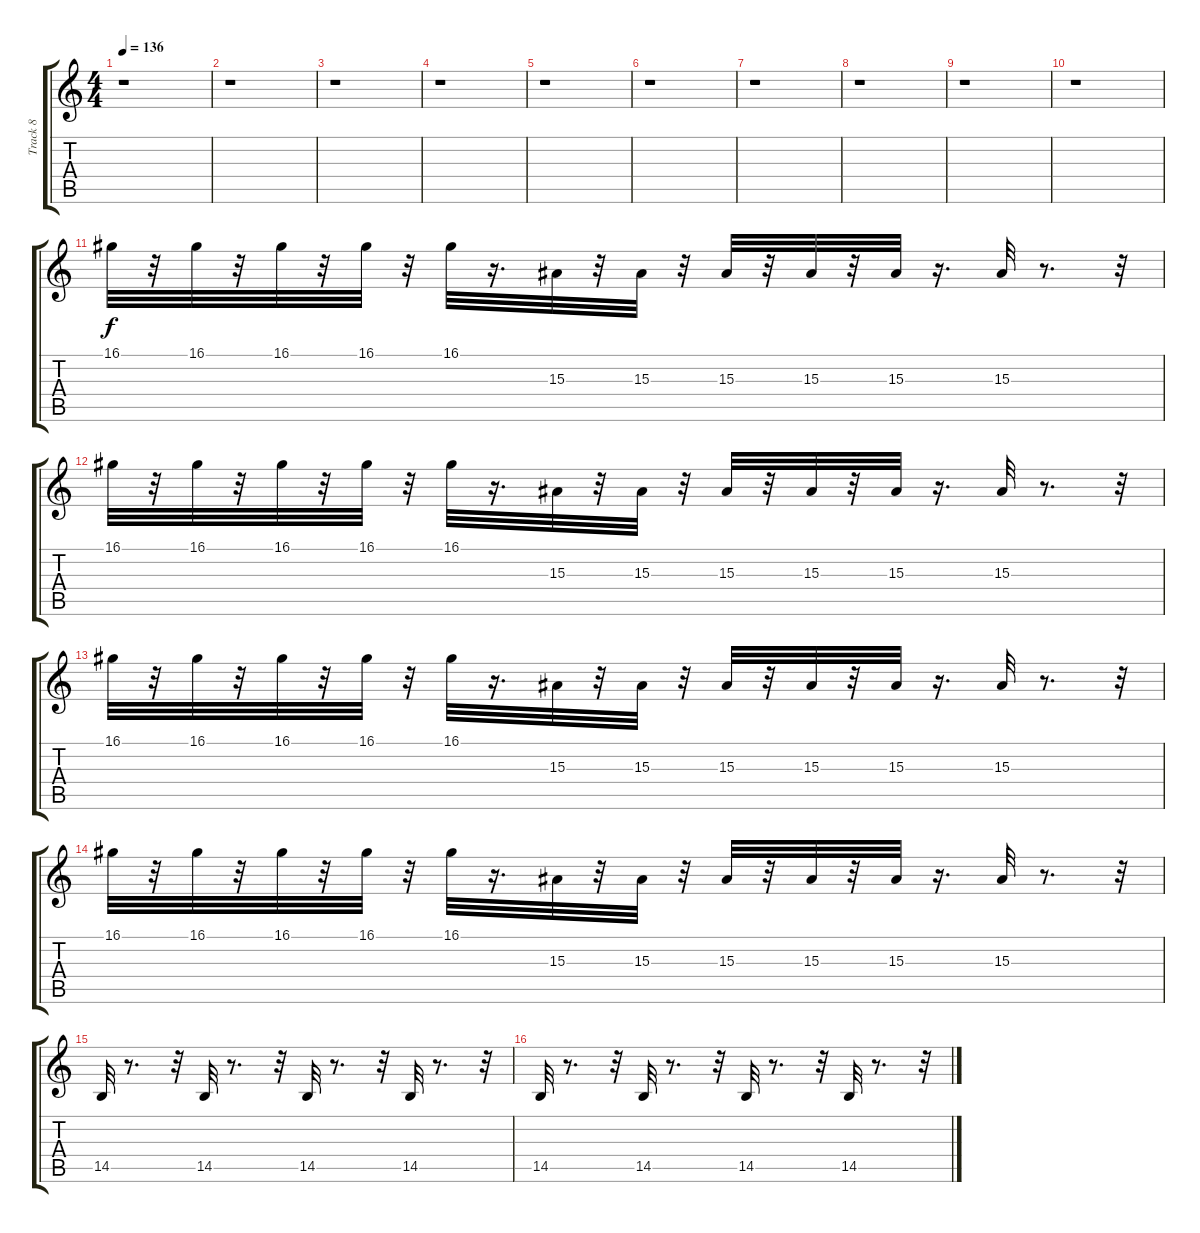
\track ("Track 8" "Track 8") {instrument woodblock}
\staff {score tabs}
\tuning (E4 B3 G3 D3 A2 E2) {hide}
\ts (4 4)
\tempo 136
\clef g2
\ks c
r.1{dy f} |
r.1 |
r.1 |
r.1 |
r.1 |
r.1 |
r.1 |
r.1 |
r.1 |
r.1 |
16.1.32 r.32 16.1.32 r.32 16.1.32 r.32 16.1.32 r.32 16.1.32 r.16{d} 15.3.32 r.32 15.3.32 r.32 15.3.32 r.32 15.3.32 r.32 15.3.32 r.16{d} 15.3.32 r.8{d} r.32 |
16.1.32 r.32 16.1.32 r.32 16.1.32 r.32 16.1.32 r.32 16.1.32 r.16{d} 15.3.32 r.32 15.3.32 r.32 15.3.32 r.32 15.3.32 r.32 15.3.32 r.16{d} 15.3.32 r.8{d} r.32 |
16.1.32 r.32 16.1.32 r.32 16.1.32 r.32 16.1.32 r.32 16.1.32 r.16{d} 15.3.32 r.32 15.3.32 r.32 15.3.32 r.32 15.3.32 r.32 15.3.32 r.16{d} 15.3.32 r.8{d} r.32 |
16.1.32 r.32 16.1.32 r.32 16.1.32 r.32 16.1.32 r.32 16.1.32 r.16{d} 15.3.32 r.32 15.3.32 r.32 15.3.32 r.32 15.3.32 r.32 15.3.32 r.16{d} 15.3.32 r.8{d} r.32 |
14.5.32 r.8{d} r.32 14.5.32 r.8{d} r.32 14.5.32 r.8{d} r.32 14.5.32 r.8{d} r.32 |
14.5.32 r.8{d} r.32 14.5.32 r.8{d} r.32 14.5.32 r.8{d} r.32 14.5.32 r.8{d} r.32
